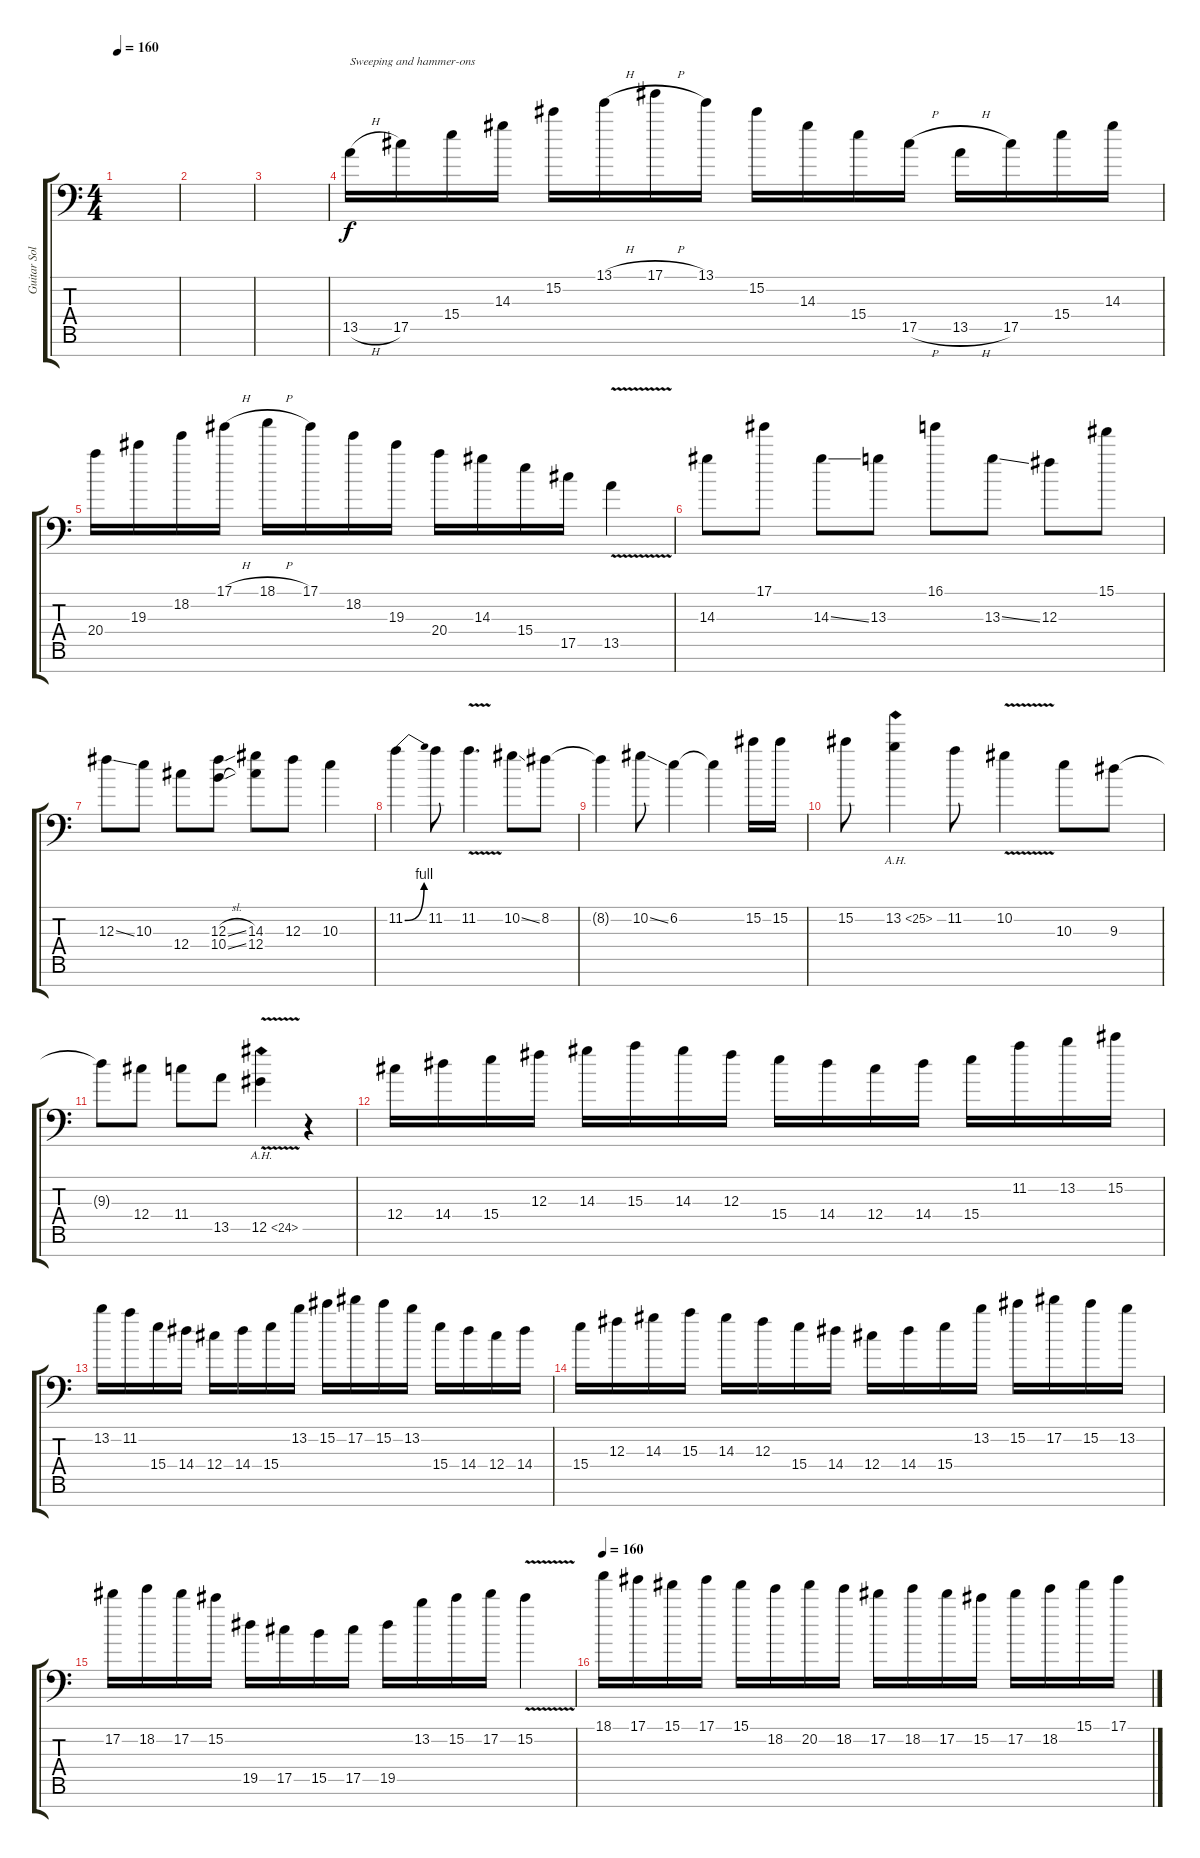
\track ("Guitar Solo" "Guitar Sol") {instrument distortionguitar}
\staff {score tabs}
\tuning (Eb4 Bb3 Gb3 Db3 Ab2 Eb2 C-1) {hide}
\ts (4 4)
\tempo 160
\clef f4
\ks c
|
|
|
13.5{h}.16{txt "Sweeping and hammer-ons"} 17.5.16 15.4.16 14.3.16 15.2.16 13.1{h}.16 17.1{h}.16 13.1.16 15.2.16 14.3.16 15.4.16 17.5{h}.16 13.5{h}.16 17.5.16 15.4.16 14.3.16 |
20.4.16 19.3.16 18.2.16 17.1{h}.16 18.1{h}.16 17.1.16 18.2.16 19.3.16 20.4.16 14.3.16 15.4.16 17.5.16 13.5{v}.4 |
14.3.8 17.1.8 14.3{ss}.8 13.3.8 16.1.8 13.3{ss}.8 12.3.8 15.1.8 |
12.3{ss}.8 10.3.8 12.4.8 (12.3{sl} 10.4{sl}).8 (14.3 12.4).8 12.3.8 10.3.4 |
11.2{be (bend 0 0 60 4)}.4 11.2.8 11.2{v}.4{d} 10.2{ss}.8 8.2.8 |
8.2{t}.4 10.2{ss}.8 6.2.4 6.2{t}.4 15.2.16 15.2.16 |
15.2.8 13.2{ah 12}.4 11.2.8 10.2{v}.4 10.3.8 9.3.8 |
9.3{t}.8 12.4.8 11.4.8 13.5.8 12.5{ah 12 v}.4 r.4 |
12.4.16 14.4.16 15.4.16 12.3.16 14.3.16 15.3.16 14.3.16 12.3.16 15.4.16 14.4.16 12.4.16 14.4.16 15.4.16 11.2.16 13.2.16 15.2.16 |
13.2.16 11.2.16 15.4.16 14.4.16 12.4.16 14.4.16 15.4.16 13.2.16 15.2.16 17.2.16 15.2.16 13.2.16 15.4.16 14.4.16 12.4.16 14.4.16 |
15.4.16 12.3.16 14.3.16 15.3.16 14.3.16 12.3.16 15.4.16 14.4.16 12.4.16 14.4.16 15.4.16 13.2.16 15.2.16 17.2.16 15.2.16 13.2.16 |
17.2.16 18.2.16 17.2.16 15.2.16 19.5.16 17.5.16 15.5.16 17.5.16 19.5.16 13.2.16 15.2.16 17.2.16 15.2{v}.4 |
\tempo 160
18.1.16 17.1.16 15.1.16 17.1.16 15.1.16 18.2.16 20.2.16 18.2.16 17.2.16 18.2.16 17.2.16 15.2.16 17.2.16 18.2.16 15.1.16 17.1.16
